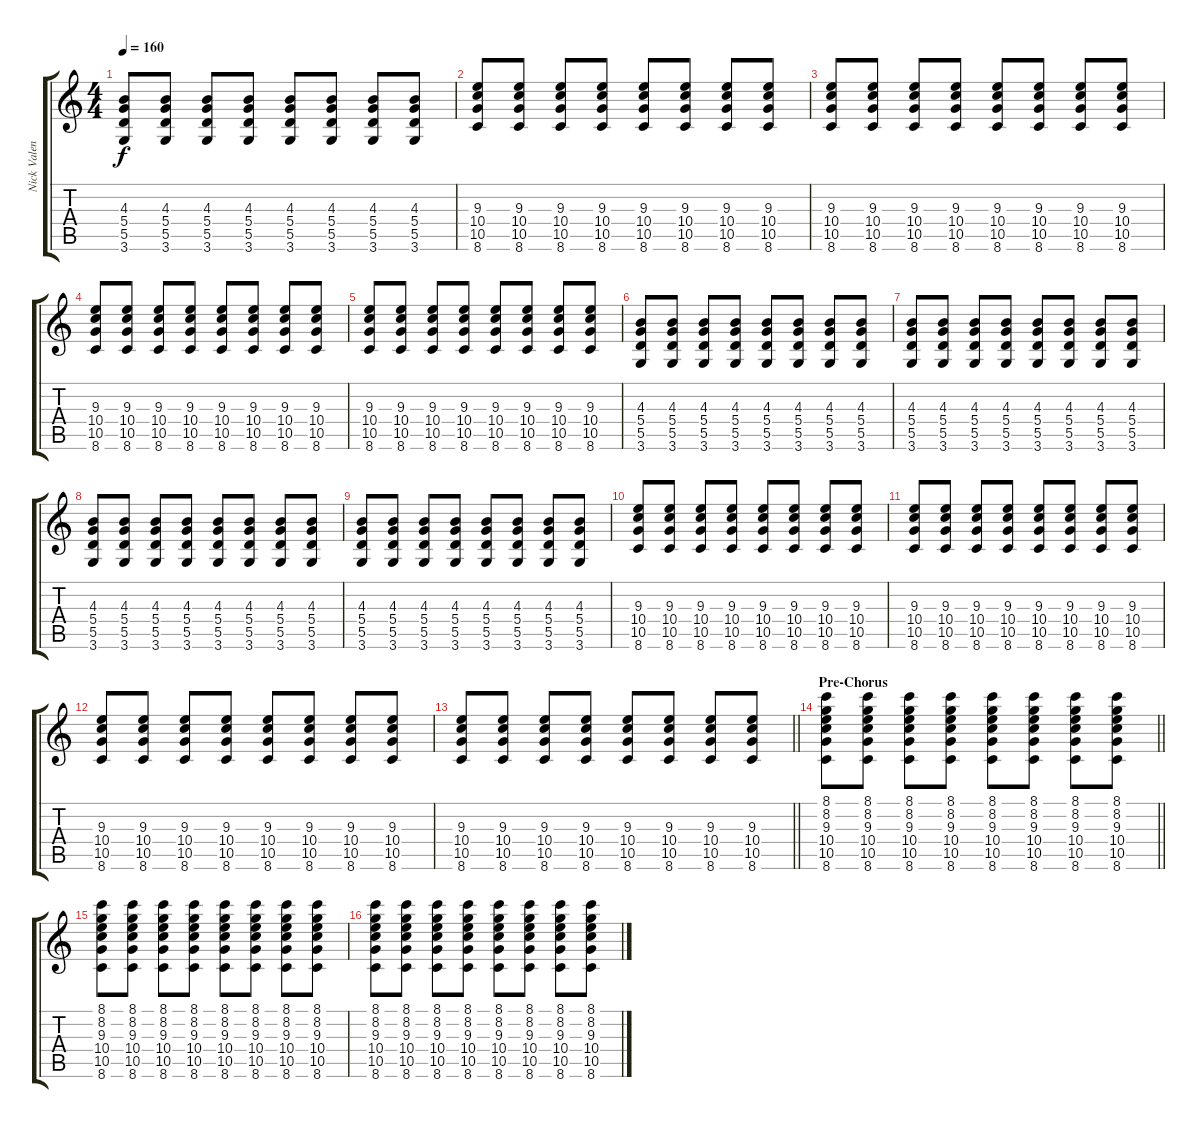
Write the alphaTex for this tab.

\track ("Nick Valensi" "Nick Valen") {instrument overdrivenguitar}
\staff {score tabs}
\tuning (E4 B3 G3 D3 A2 E2) {hide}
\ts (4 4)
\tempo 160
\clef g2
\ks c
(4.3 5.4 5.5 3.6).8{dy f} (4.3 5.4 5.5 3.6).8 (4.3 5.4 5.5 3.6).8 (4.3 5.4 5.5 3.6).8 (4.3 5.4 5.5 3.6).8 (4.3 5.4 5.5 3.6).8 (4.3 5.4 5.5 3.6).8 (4.3 5.4 5.5 3.6).8 |
(9.3 10.4 10.5 8.6).8 (9.3 10.4 10.5 8.6).8 (9.3 10.4 10.5 8.6).8 (9.3 10.4 10.5 8.6).8 (9.3 10.4 10.5 8.6).8 (9.3 10.4 10.5 8.6).8 (9.3 10.4 10.5 8.6).8 (9.3 10.4 10.5 8.6).8 |
(9.3 10.4 10.5 8.6).8 (9.3 10.4 10.5 8.6).8 (9.3 10.4 10.5 8.6).8 (9.3 10.4 10.5 8.6).8 (9.3 10.4 10.5 8.6).8 (9.3 10.4 10.5 8.6).8 (9.3 10.4 10.5 8.6).8 (9.3 10.4 10.5 8.6).8 |
(9.3 10.4 10.5 8.6).8 (9.3 10.4 10.5 8.6).8 (9.3 10.4 10.5 8.6).8 (9.3 10.4 10.5 8.6).8 (9.3 10.4 10.5 8.6).8 (9.3 10.4 10.5 8.6).8 (9.3 10.4 10.5 8.6).8 (9.3 10.4 10.5 8.6).8 |
(9.3 10.4 10.5 8.6).8 (9.3 10.4 10.5 8.6).8 (9.3 10.4 10.5 8.6).8 (9.3 10.4 10.5 8.6).8 (9.3 10.4 10.5 8.6).8 (9.3 10.4 10.5 8.6).8 (9.3 10.4 10.5 8.6).8 (9.3 10.4 10.5 8.6).8 |
(4.3 5.4 5.5 3.6).8 (4.3 5.4 5.5 3.6).8 (4.3 5.4 5.5 3.6).8 (4.3 5.4 5.5 3.6).8 (4.3 5.4 5.5 3.6).8 (4.3 5.4 5.5 3.6).8 (4.3 5.4 5.5 3.6).8 (4.3 5.4 5.5 3.6).8 |
(4.3 5.4 5.5 3.6).8 (4.3 5.4 5.5 3.6).8 (4.3 5.4 5.5 3.6).8 (4.3 5.4 5.5 3.6).8 (4.3 5.4 5.5 3.6).8 (4.3 5.4 5.5 3.6).8 (4.3 5.4 5.5 3.6).8 (4.3 5.4 5.5 3.6).8 |
(4.3 5.4 5.5 3.6).8 (4.3 5.4 5.5 3.6).8 (4.3 5.4 5.5 3.6).8 (4.3 5.4 5.5 3.6).8 (4.3 5.4 5.5 3.6).8 (4.3 5.4 5.5 3.6).8 (4.3 5.4 5.5 3.6).8 (4.3 5.4 5.5 3.6).8 |
(4.3 5.4 5.5 3.6).8 (4.3 5.4 5.5 3.6).8 (4.3 5.4 5.5 3.6).8 (4.3 5.4 5.5 3.6).8 (4.3 5.4 5.5 3.6).8 (4.3 5.4 5.5 3.6).8 (4.3 5.4 5.5 3.6).8 (4.3 5.4 5.5 3.6).8 |
(9.3 10.4 10.5 8.6).8 (9.3 10.4 10.5 8.6).8 (9.3 10.4 10.5 8.6).8 (9.3 10.4 10.5 8.6).8 (9.3 10.4 10.5 8.6).8 (9.3 10.4 10.5 8.6).8 (9.3 10.4 10.5 8.6).8 (9.3 10.4 10.5 8.6).8 |
(9.3 10.4 10.5 8.6).8 (9.3 10.4 10.5 8.6).8 (9.3 10.4 10.5 8.6).8 (9.3 10.4 10.5 8.6).8 (9.3 10.4 10.5 8.6).8 (9.3 10.4 10.5 8.6).8 (9.3 10.4 10.5 8.6).8 (9.3 10.4 10.5 8.6).8 |
(9.3 10.4 10.5 8.6).8 (9.3 10.4 10.5 8.6).8 (9.3 10.4 10.5 8.6).8 (9.3 10.4 10.5 8.6).8 (9.3 10.4 10.5 8.6).8 (9.3 10.4 10.5 8.6).8 (9.3 10.4 10.5 8.6).8 (9.3 10.4 10.5 8.6).8 |
\barLineRight lightlight
(9.3 10.4 10.5 8.6).8 (9.3 10.4 10.5 8.6).8 (9.3 10.4 10.5 8.6).8 (9.3 10.4 10.5 8.6).8 (9.3 10.4 10.5 8.6).8 (9.3 10.4 10.5 8.6).8 (9.3 10.4 10.5 8.6).8 (9.3 10.4 10.5 8.6).8 |
\section ("" "Pre-Chorus")
\barLineRight lightlight
(8.1 8.2 9.3 10.4 10.5 8.6).8 (8.1 8.2 9.3 10.4 10.5 8.6).8 (8.1 8.2 9.3 10.4 10.5 8.6).8 (8.1 8.2 9.3 10.4 10.5 8.6).8 (8.1 8.2 9.3 10.4 10.5 8.6).8 (8.1 8.2 9.3 10.4 10.5 8.6).8 (8.1 8.2 9.3 10.4 10.5 8.6).8 (8.1 8.2 9.3 10.4 10.5 8.6).8 |
(8.1 8.2 9.3 10.4 10.5 8.6).8 (8.1 8.2 9.3 10.4 10.5 8.6).8 (8.1 8.2 9.3 10.4 10.5 8.6).8 (8.1 8.2 9.3 10.4 10.5 8.6).8 (8.1 8.2 9.3 10.4 10.5 8.6).8 (8.1 8.2 9.3 10.4 10.5 8.6).8 (8.1 8.2 9.3 10.4 10.5 8.6).8 (8.1 8.2 9.3 10.4 10.5 8.6).8 |
(8.1 8.2 9.3 10.4 10.5 8.6).8 (8.1 8.2 9.3 10.4 10.5 8.6).8 (8.1 8.2 9.3 10.4 10.5 8.6).8 (8.1 8.2 9.3 10.4 10.5 8.6).8 (8.1 8.2 9.3 10.4 10.5 8.6).8 (8.1 8.2 9.3 10.4 10.5 8.6).8 (8.1 8.2 9.3 10.4 10.5 8.6).8 (8.1 8.2 9.3 10.4 10.5 8.6).8
